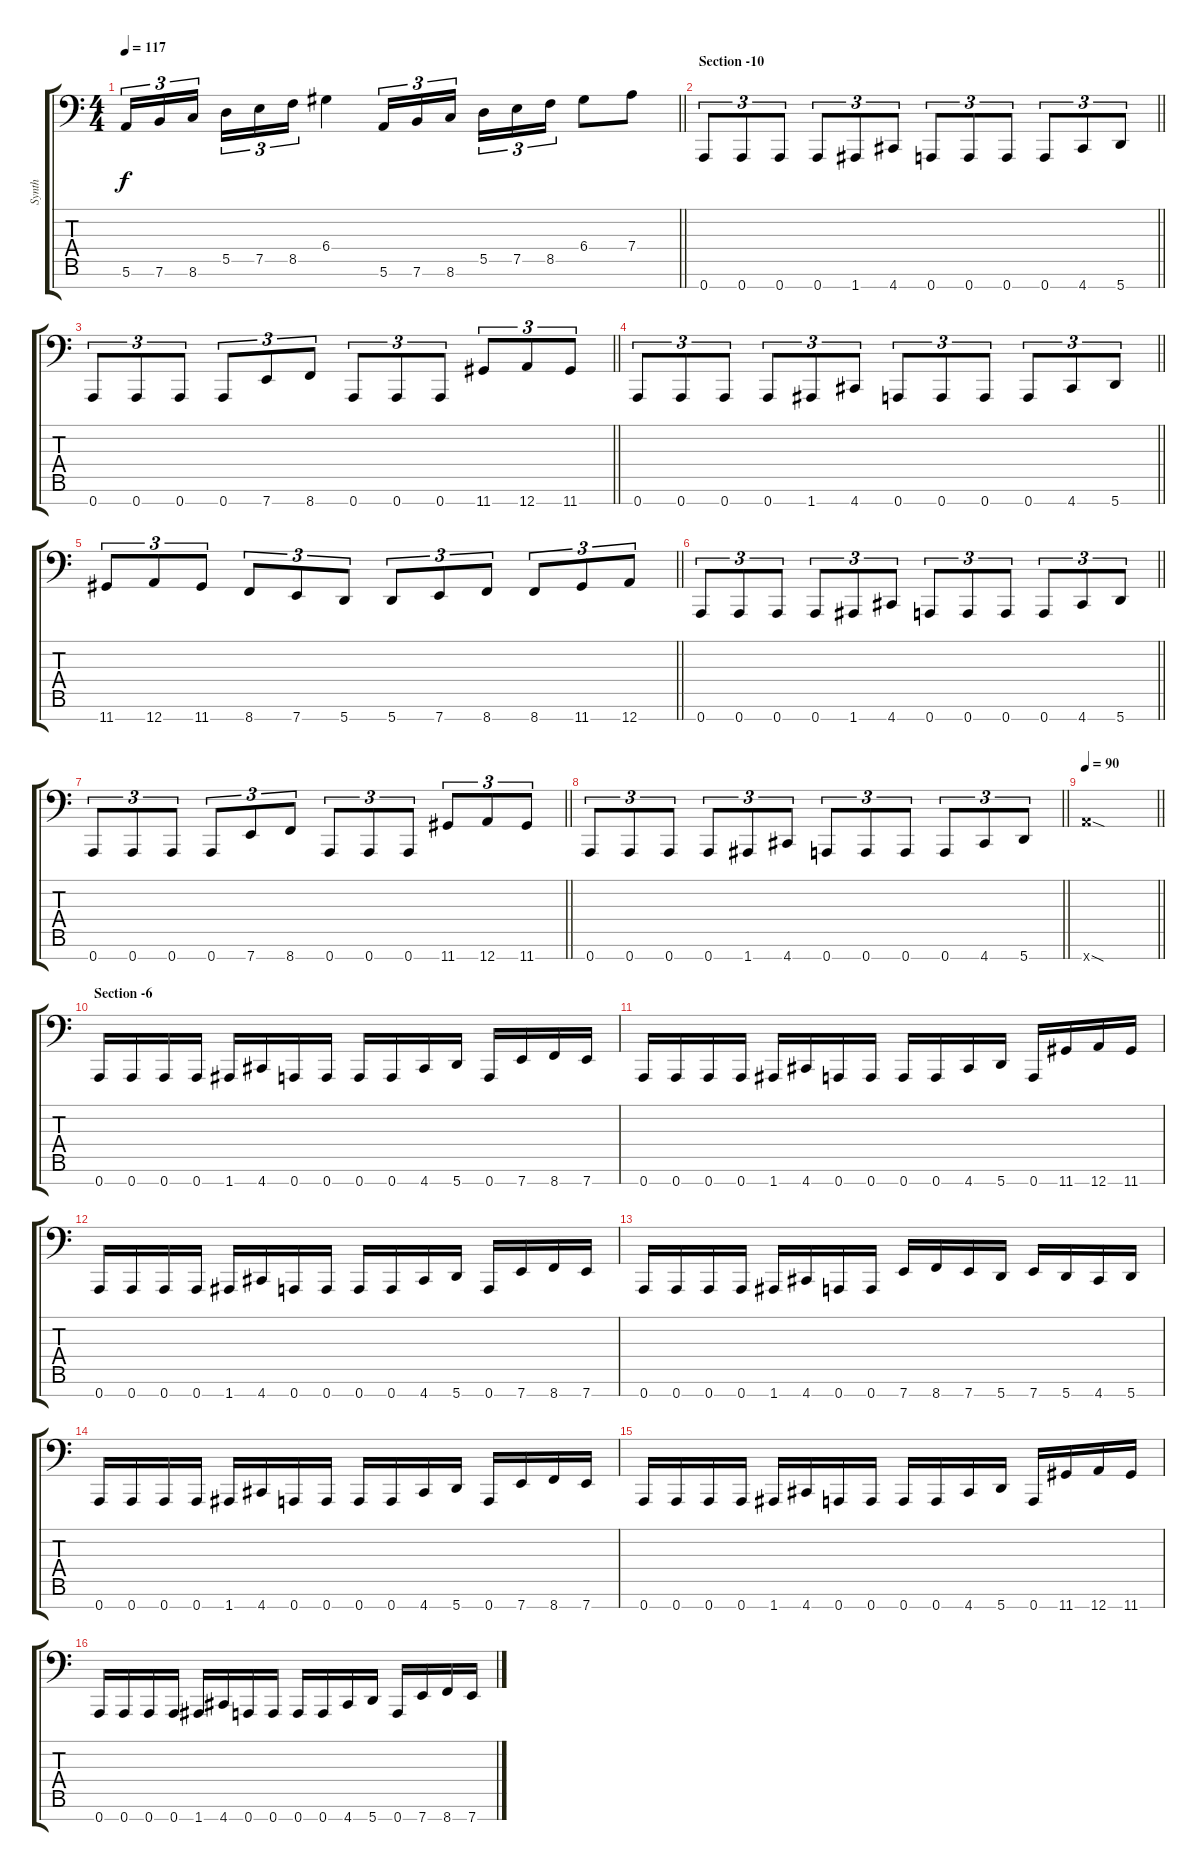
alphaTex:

\track ("Synth" "Synth") {instrument electricbasspick}
\staff {score tabs}
\tuning (E3 B2 G2 D2 A1 E1 A0) {hide}
\ts (4 4)
\tempo 117
\clef f4
\barLineRight lightlight
\ks c
5.6.16{tu (3 2) dy f} 7.6.16{tu (3 2)} 8.6.16{tu (3 2) beam splitsecondary} 5.5.16{tu (3 2)} 7.5.16{tu (3 2)} 8.5.16{tu (3 2)} 6.4.4 5.6.16{tu (3 2)} 7.6.16{tu (3 2)} 8.6.16{tu (3 2) beam splitsecondary} 5.5.16{tu (3 2)} 7.5.16{tu (3 2)} 8.5.16{tu (3 2)} 6.4.8 7.4.8 |
\section ("" "Section -10")
\barLineRight lightlight
0.7.8{tu (3 2)} 0.7.8{tu (3 2)} 0.7.8{tu (3 2)} 0.7.8{tu (3 2)} 1.7.8{tu (3 2)} 4.7.8{tu (3 2)} 0.7.8{tu (3 2)} 0.7.8{tu (3 2)} 0.7.8{tu (3 2)} 0.7.8{tu (3 2)} 4.7.8{tu (3 2)} 5.7.8{tu (3 2)} |
\barLineRight lightlight
0.7.8{tu (3 2)} 0.7.8{tu (3 2)} 0.7.8{tu (3 2)} 0.7.8{tu (3 2)} 7.7.8{tu (3 2)} 8.7.8{tu (3 2)} 0.7.8{tu (3 2)} 0.7.8{tu (3 2)} 0.7.8{tu (3 2)} 11.7.8{tu (3 2)} 12.7.8{tu (3 2)} 11.7.8{tu (3 2)} |
\barLineRight lightlight
0.7.8{tu (3 2)} 0.7.8{tu (3 2)} 0.7.8{tu (3 2)} 0.7.8{tu (3 2)} 1.7.8{tu (3 2)} 4.7.8{tu (3 2)} 0.7.8{tu (3 2)} 0.7.8{tu (3 2)} 0.7.8{tu (3 2)} 0.7.8{tu (3 2)} 4.7.8{tu (3 2)} 5.7.8{tu (3 2)} |
\barLineRight lightlight
11.7.8{tu (3 2)} 12.7.8{tu (3 2)} 11.7.8{tu (3 2)} 8.7.8{tu (3 2)} 7.7.8{tu (3 2)} 5.7.8{tu (3 2)} 5.7.8{tu (3 2)} 7.7.8{tu (3 2)} 8.7.8{tu (3 2)} 8.7.8{tu (3 2)} 11.7.8{tu (3 2)} 12.7.8{tu (3 2)} |
\barLineRight lightlight
0.7.8{tu (3 2)} 0.7.8{tu (3 2)} 0.7.8{tu (3 2)} 0.7.8{tu (3 2)} 1.7.8{tu (3 2)} 4.7.8{tu (3 2)} 0.7.8{tu (3 2)} 0.7.8{tu (3 2)} 0.7.8{tu (3 2)} 0.7.8{tu (3 2)} 4.7.8{tu (3 2)} 5.7.8{tu (3 2)} |
\barLineRight lightlight
0.7.8{tu (3 2)} 0.7.8{tu (3 2)} 0.7.8{tu (3 2)} 0.7.8{tu (3 2)} 7.7.8{tu (3 2)} 8.7.8{tu (3 2)} 0.7.8{tu (3 2)} 0.7.8{tu (3 2)} 0.7.8{tu (3 2)} 11.7.8{tu (3 2)} 12.7.8{tu (3 2)} 11.7.8{tu (3 2)} |
\barLineRight lightlight
0.7.8{tu (3 2)} 0.7.8{tu (3 2)} 0.7.8{tu (3 2)} 0.7.8{tu (3 2)} 1.7.8{tu (3 2)} 4.7.8{tu (3 2)} 0.7.8{tu (3 2)} 0.7.8{tu (3 2)} 0.7.8{tu (3 2)} 0.7.8{tu (3 2)} 4.7.8{tu (3 2)} 5.7.8{tu (3 2)} |
\tempo 90
\barLineRight lightlight
12.7{sod x}.1 |
\section ("" "Section -6")
0.7.16 0.7.16 0.7.16 0.7.16 1.7.16 4.7.16 0.7.16 0.7.16 0.7.16 0.7.16 4.7.16 5.7.16 0.7.16 7.7.16 8.7.16 7.7.16 |
0.7.16 0.7.16 0.7.16 0.7.16 1.7.16 4.7.16 0.7.16 0.7.16 0.7.16 0.7.16 4.7.16 5.7.16 0.7.16 11.7.16 12.7.16 11.7.16 |
0.7.16 0.7.16 0.7.16 0.7.16 1.7.16 4.7.16 0.7.16 0.7.16 0.7.16 0.7.16 4.7.16 5.7.16 0.7.16 7.7.16 8.7.16 7.7.16 |
0.7.16 0.7.16 0.7.16 0.7.16 1.7.16 4.7.16 0.7.16 0.7.16 7.7.16 8.7.16 7.7.16 5.7.16 7.7.16 5.7.16 4.7.16 5.7.16 |
0.7.16 0.7.16 0.7.16 0.7.16 1.7.16 4.7.16 0.7.16 0.7.16 0.7.16 0.7.16 4.7.16 5.7.16 0.7.16 7.7.16 8.7.16 7.7.16 |
0.7.16 0.7.16 0.7.16 0.7.16 1.7.16 4.7.16 0.7.16 0.7.16 0.7.16 0.7.16 4.7.16 5.7.16 0.7.16 11.7.16 12.7.16 11.7.16 |
0.7.16 0.7.16 0.7.16 0.7.16 1.7.16 4.7.16 0.7.16 0.7.16 0.7.16 0.7.16 4.7.16 5.7.16 0.7.16 7.7.16 8.7.16 7.7.16
